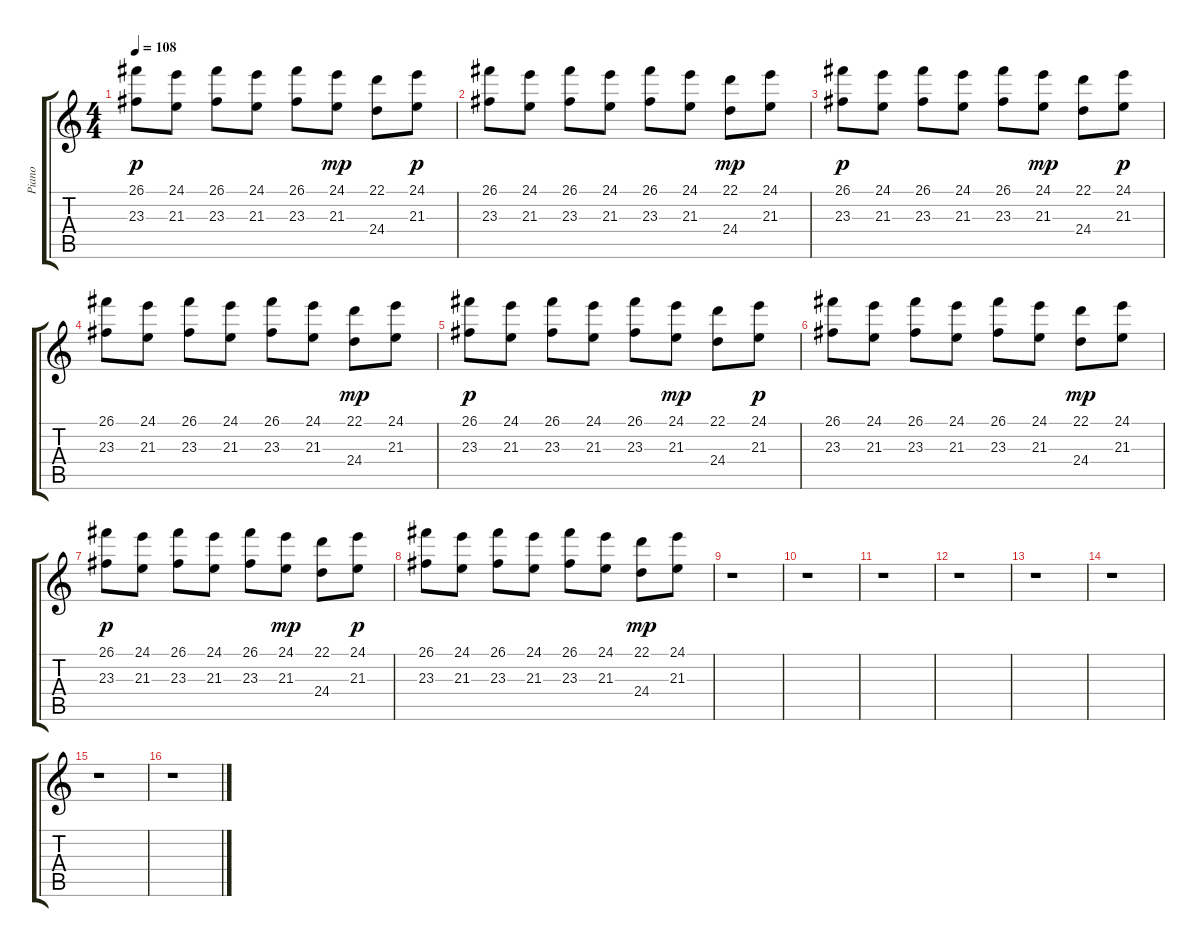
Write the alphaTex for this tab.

\track ("Piano" "Piano") {instrument electricpiano2}
\staff {score tabs}
\tuning (E4 B3 G3 D3 A2 E2) {hide}
\ts (4 4)
\tempo 108
\clef g2
\ks c
(26.1 23.3).8{dy p} (24.1 21.3).8 (26.1 23.3).8 (24.1 21.3).8 (26.1 23.3).8 (24.1 21.3).8{dy mp} (22.1 24.4).8 (24.1 21.3).8{dy p} |
(26.1 23.3).8 (24.1 21.3).8 (26.1 23.3).8 (24.1 21.3).8 (26.1 23.3).8 (24.1 21.3).8 (22.1 24.4).8{dy mp} (24.1 21.3).8 |
(26.1 23.3).8{dy p} (24.1 21.3).8 (26.1 23.3).8 (24.1 21.3).8 (26.1 23.3).8 (24.1 21.3).8{dy mp} (22.1 24.4).8 (24.1 21.3).8{dy p} |
(26.1 23.3).8 (24.1 21.3).8 (26.1 23.3).8 (24.1 21.3).8 (26.1 23.3).8 (24.1 21.3).8 (22.1 24.4).8{dy mp} (24.1 21.3).8 |
(26.1 23.3).8{dy p} (24.1 21.3).8 (26.1 23.3).8 (24.1 21.3).8 (26.1 23.3).8 (24.1 21.3).8{dy mp} (22.1 24.4).8 (24.1 21.3).8{dy p} |
(26.1 23.3).8 (24.1 21.3).8 (26.1 23.3).8 (24.1 21.3).8 (26.1 23.3).8 (24.1 21.3).8 (22.1 24.4).8{dy mp} (24.1 21.3).8 |
(26.1 23.3).8{dy p} (24.1 21.3).8 (26.1 23.3).8 (24.1 21.3).8 (26.1 23.3).8 (24.1 21.3).8{dy mp} (22.1 24.4).8 (24.1 21.3).8{dy p} |
(26.1 23.3).8 (24.1 21.3).8 (26.1 23.3).8 (24.1 21.3).8 (26.1 23.3).8 (24.1 21.3).8 (22.1 24.4).8{dy mp} (24.1 21.3).8 |
r.1 |
r.1 |
r.1 |
r.1 |
r.1 |
r.1 |
r.1 |
r.1
